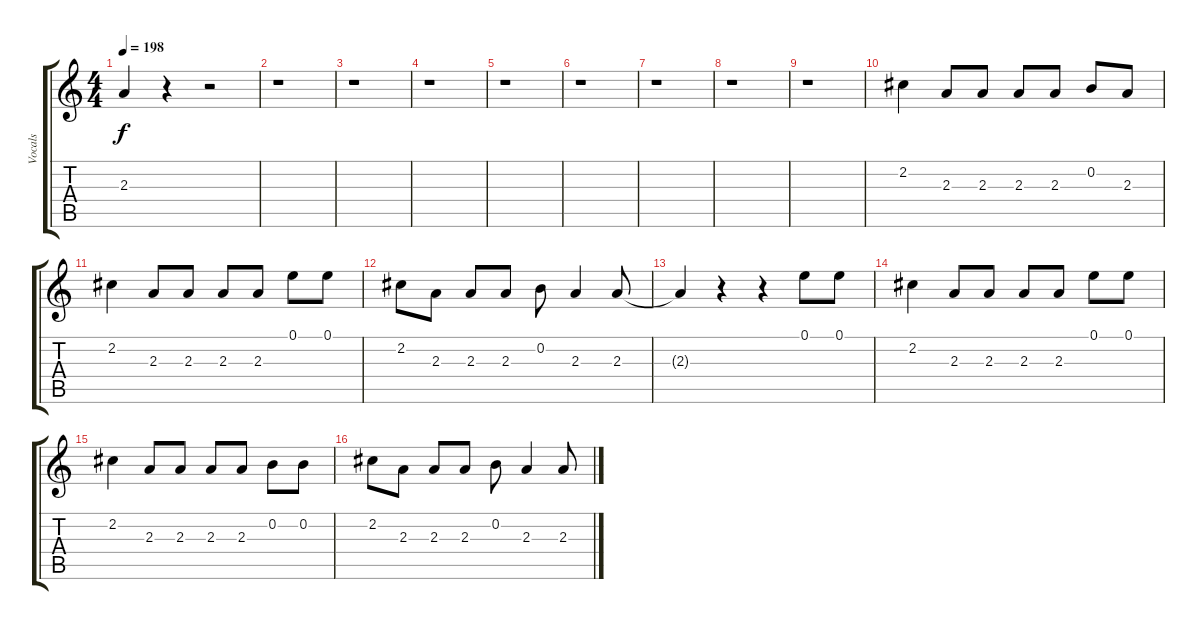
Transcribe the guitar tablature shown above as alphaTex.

\track ("Vocals" "Vocals") {instrument overdrivenguitar}
\staff {score tabs}
\tuning (E4 B3 G3 D3 A2 E2) {hide}
\ts (4 4)
\tempo 198
\clef g2
\ks c
2.3.4{dy f} r.4 r.2 |
r.1 |
r.1 |
r.1 |
r.1 |
r.1 |
r.1 |
r.1 |
r.1 |
2.2.4 2.3.8 2.3.8 2.3.8 2.3.8 0.2.8 2.3.8 |
2.2.4 2.3.8 2.3.8 2.3.8 2.3.8 0.1.8 0.1.8 |
2.2.8 2.3.8 2.3.8 2.3.8 0.2.8 2.3.4 2.3.8 |
2.3{t}.4 r.4 r.4 0.1.8 0.1.8 |
2.2.4 2.3.8 2.3.8 2.3.8 2.3.8 0.1.8 0.1.8 |
2.2.4 2.3.8 2.3.8 2.3.8 2.3.8 0.2.8 0.2.8 |
2.2.8 2.3.8 2.3.8 2.3.8 0.2.8 2.3.4 2.3.8
